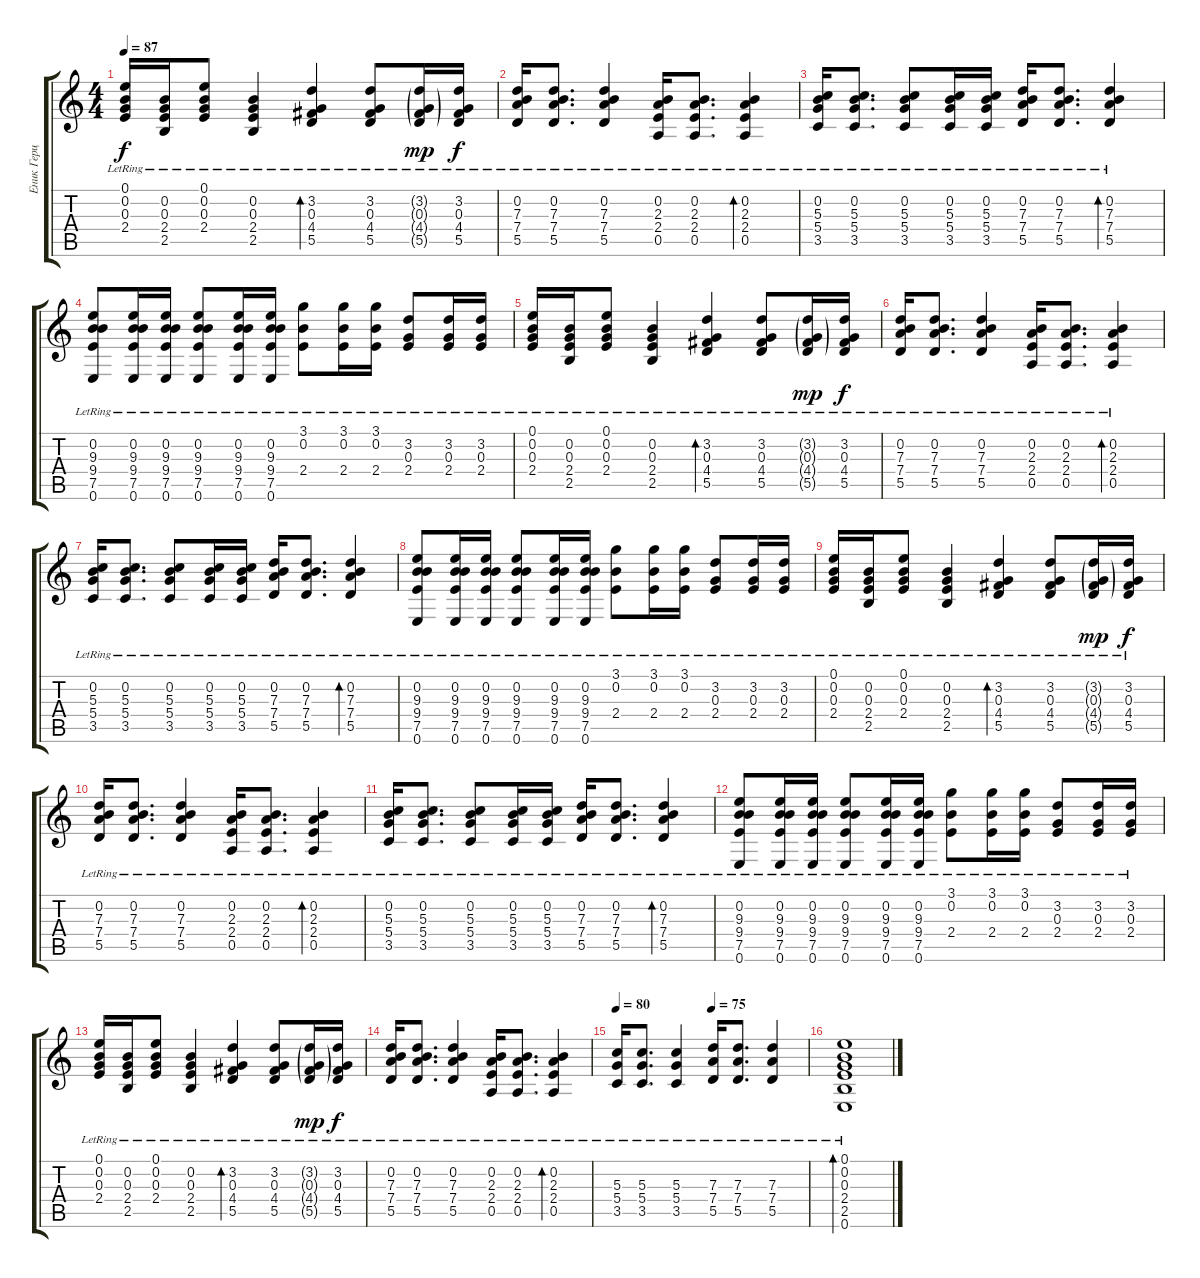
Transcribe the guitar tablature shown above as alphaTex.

\track ("Еник Герц" "Еник Герц") {instrument overdrivenguitar}
\staff {score tabs}
\tuning (E4 B3 G3 D3 A2 E2) {hide}
\ts (4 4)
\tempo 87
\clef g2
\ks c
(0.1{lr} 0.2{lr} 0.3{lr} 2.4{lr}).16{dy f} (0.2{lr} 0.3{lr} 2.4{lr} 2.5{lr}).16 (0.1{lr} 0.2{lr} 0.3{lr} 2.4{lr}).8 (0.2{lr} 0.3{lr} 2.4{lr} 2.5{lr}).4 (3.2{lr} 0.3{lr} 4.4{lr} 5.5{lr}).4{bd 120} (3.2{lr} 0.3{lr} 4.4{lr} 5.5{lr}).8 (3.2{g lr} 0.3{g lr} 4.4{g lr} 5.5{g lr}).16{dy mp} (3.2{lr} 0.3{lr} 4.4{lr} 5.5{lr}).16{dy f} |
(0.2{lr} 7.3{lr} 7.4{lr} 5.5{lr}).16 (0.2{lr} 7.3{lr} 7.4{lr} 5.5{lr}).8{d} (0.2{lr} 7.3{lr} 7.4{lr} 5.5{lr}).4 (0.2{lr} 2.3{lr} 2.4{lr} 0.5{lr}).16 (0.2{lr} 2.3{lr} 2.4{lr} 0.5{lr}).8{d} (0.2{lr} 2.3{lr} 2.4{lr} 0.5{lr}).4{bd 120} |
(0.2{lr} 5.3{lr} 5.4{lr} 3.5{lr}).16 (0.2{lr} 5.3{lr} 5.4{lr} 3.5{lr}).8{d} (0.2{lr} 5.3{lr} 5.4{lr} 3.5{lr}).8 (0.2{lr} 5.3{lr} 5.4{lr} 3.5{lr}).16 (0.2{lr} 5.3{lr} 5.4{lr} 3.5{lr}).16 (0.2{lr} 7.3{lr} 7.4{lr} 5.5{lr}).16 (0.2{lr} 7.3{lr} 7.4{lr} 5.5{lr}).8{d} (0.2{lr} 7.3{lr} 7.4{lr} 5.5{lr}).4{bd 120} |
(0.2{lr} 9.3{lr} 9.4{lr} 7.5{lr} 0.6{lr}).8 (0.2{lr} 9.3{lr} 9.4{lr} 7.5{lr} 0.6{lr}).16 (0.2{lr} 9.3{lr} 9.4{lr} 7.5{lr} 0.6{lr}).16 (0.2{lr} 9.3{lr} 9.4{lr} 7.5{lr} 0.6{lr}).8 (0.2{lr} 9.3{lr} 9.4{lr} 7.5{lr} 0.6{lr}).16 (0.2{lr} 9.3{lr} 9.4{lr} 7.5{lr} 0.6{lr}).16 (3.1{lr} 0.2{lr} 2.4{lr}).8 (3.1{lr} 0.2{lr} 2.4{lr}).16 (3.1{lr} 0.2{lr} 2.4{lr}).16 (3.2{lr} 0.3{lr} 2.4{lr}).8 (3.2{lr} 0.3{lr} 2.4{lr}).16 (3.2{lr} 0.3{lr} 2.4{lr}).16 |
(0.1{lr} 0.2{lr} 0.3{lr} 2.4{lr}).16 (0.2{lr} 0.3{lr} 2.4{lr} 2.5{lr}).16 (0.1{lr} 0.2{lr} 0.3{lr} 2.4{lr}).8 (0.2{lr} 0.3{lr} 2.4{lr} 2.5{lr}).4 (3.2{lr} 0.3{lr} 4.4{lr} 5.5{lr}).4{bd 120} (3.2{lr} 0.3{lr} 4.4{lr} 5.5{lr}).8 (3.2{g lr} 0.3{g lr} 4.4{g lr} 5.5{g lr}).16{dy mp} (3.2{lr} 0.3{lr} 4.4{lr} 5.5{lr}).16{dy f} |
(0.2{lr} 7.3{lr} 7.4{lr} 5.5{lr}).16 (0.2{lr} 7.3{lr} 7.4{lr} 5.5{lr}).8{d} (0.2{lr} 7.3{lr} 7.4{lr} 5.5{lr}).4 (0.2{lr} 2.3{lr} 2.4{lr} 0.5{lr}).16 (0.2{lr} 2.3{lr} 2.4{lr} 0.5{lr}).8{d} (0.2{lr} 2.3{lr} 2.4{lr} 0.5{lr}).4{bd 120} |
(0.2{lr} 5.3{lr} 5.4{lr} 3.5{lr}).16 (0.2{lr} 5.3{lr} 5.4{lr} 3.5{lr}).8{d} (0.2{lr} 5.3{lr} 5.4{lr} 3.5{lr}).8 (0.2{lr} 5.3{lr} 5.4{lr} 3.5{lr}).16 (0.2{lr} 5.3{lr} 5.4{lr} 3.5{lr}).16 (0.2{lr} 7.3{lr} 7.4{lr} 5.5{lr}).16 (0.2{lr} 7.3{lr} 7.4{lr} 5.5{lr}).8{d} (0.2{lr} 7.3{lr} 7.4{lr} 5.5{lr}).4{bd 120} |
(0.2{lr} 9.3{lr} 9.4{lr} 7.5{lr} 0.6{lr}).8 (0.2{lr} 9.3{lr} 9.4{lr} 7.5{lr} 0.6{lr}).16 (0.2{lr} 9.3{lr} 9.4{lr} 7.5{lr} 0.6{lr}).16 (0.2{lr} 9.3{lr} 9.4{lr} 7.5{lr} 0.6{lr}).8 (0.2{lr} 9.3{lr} 9.4{lr} 7.5{lr} 0.6{lr}).16 (0.2{lr} 9.3{lr} 9.4{lr} 7.5{lr} 0.6{lr}).16 (3.1{lr} 0.2{lr} 2.4{lr}).8 (3.1{lr} 0.2{lr} 2.4{lr}).16 (3.1{lr} 0.2{lr} 2.4{lr}).16 (3.2{lr} 0.3{lr} 2.4{lr}).8 (3.2{lr} 0.3{lr} 2.4{lr}).16 (3.2{lr} 0.3{lr} 2.4{lr}).16 |
(0.1{lr} 0.2{lr} 0.3{lr} 2.4{lr}).16 (0.2{lr} 0.3{lr} 2.4{lr} 2.5{lr}).16 (0.1{lr} 0.2{lr} 0.3{lr} 2.4{lr}).8 (0.2{lr} 0.3{lr} 2.4{lr} 2.5{lr}).4 (3.2{lr} 0.3{lr} 4.4{lr} 5.5{lr}).4{bd 120} (3.2{lr} 0.3{lr} 4.4{lr} 5.5{lr}).8 (3.2{g lr} 0.3{g lr} 4.4{g lr} 5.5{g lr}).16{dy mp} (3.2{lr} 0.3{lr} 4.4{lr} 5.5{lr}).16{dy f} |
(0.2{lr} 7.3{lr} 7.4{lr} 5.5{lr}).16 (0.2{lr} 7.3{lr} 7.4{lr} 5.5{lr}).8{d} (0.2{lr} 7.3{lr} 7.4{lr} 5.5{lr}).4 (0.2{lr} 2.3{lr} 2.4{lr} 0.5{lr}).16 (0.2{lr} 2.3{lr} 2.4{lr} 0.5{lr}).8{d} (0.2{lr} 2.3{lr} 2.4{lr} 0.5{lr}).4{bd 120} |
(0.2{lr} 5.3{lr} 5.4{lr} 3.5{lr}).16 (0.2{lr} 5.3{lr} 5.4{lr} 3.5{lr}).8{d} (0.2{lr} 5.3{lr} 5.4{lr} 3.5{lr}).8 (0.2{lr} 5.3{lr} 5.4{lr} 3.5{lr}).16 (0.2{lr} 5.3{lr} 5.4{lr} 3.5{lr}).16 (0.2{lr} 7.3{lr} 7.4{lr} 5.5{lr}).16 (0.2{lr} 7.3{lr} 7.4{lr} 5.5{lr}).8{d} (0.2{lr} 7.3{lr} 7.4{lr} 5.5{lr}).4{bd 120} |
(0.2{lr} 9.3{lr} 9.4{lr} 7.5{lr} 0.6{lr}).8 (0.2{lr} 9.3{lr} 9.4{lr} 7.5{lr} 0.6{lr}).16 (0.2{lr} 9.3{lr} 9.4{lr} 7.5{lr} 0.6{lr}).16 (0.2{lr} 9.3{lr} 9.4{lr} 7.5{lr} 0.6{lr}).8 (0.2{lr} 9.3{lr} 9.4{lr} 7.5{lr} 0.6{lr}).16 (0.2{lr} 9.3{lr} 9.4{lr} 7.5{lr} 0.6{lr}).16 (3.1{lr} 0.2{lr} 2.4{lr}).8 (3.1{lr} 0.2{lr} 2.4{lr}).16 (3.1{lr} 0.2{lr} 2.4{lr}).16 (3.2{lr} 0.3{lr} 2.4{lr}).8 (3.2{lr} 0.3{lr} 2.4{lr}).16 (3.2{lr} 0.3{lr} 2.4{lr}).16 |
(0.1{lr} 0.2{lr} 0.3{lr} 2.4{lr}).16 (0.2{lr} 0.3{lr} 2.4{lr} 2.5{lr}).16 (0.1{lr} 0.2{lr} 0.3{lr} 2.4{lr}).8 (0.2{lr} 0.3{lr} 2.4{lr} 2.5{lr}).4 (3.2{lr} 0.3{lr} 4.4{lr} 5.5{lr}).4{bd 120} (3.2{lr} 0.3{lr} 4.4{lr} 5.5{lr}).8 (3.2{g lr} 0.3{g lr} 4.4{g lr} 5.5{g lr}).16{dy mp} (3.2{lr} 0.3{lr} 4.4{lr} 5.5{lr}).16{dy f} |
(0.2{lr} 7.3{lr} 7.4{lr} 5.5{lr}).16 (0.2{lr} 7.3{lr} 7.4{lr} 5.5{lr}).8{d} (0.2{lr} 7.3{lr} 7.4{lr} 5.5{lr}).4 (0.2{lr} 2.3{lr} 2.4{lr} 0.5{lr}).16 (0.2{lr} 2.3{lr} 2.4{lr} 0.5{lr}).8{d} (0.2{lr} 2.3{lr} 2.4{lr} 0.5{lr}).4{bd 120} |
\tempo 80
\tempo (75 0.5)
(5.3{lr} 5.4{lr} 3.5{lr}).16 (5.3{lr} 5.4{lr} 3.5{lr}).8{d} (5.3{lr} 5.4{lr} 3.5{lr}).4 (7.3{lr} 7.4{lr} 5.5{lr}).16 (7.3{lr} 7.4{lr} 5.5{lr}).8{d} (7.3{lr} 7.4{lr} 5.5{lr}).4 |
(0.1{lr} 0.2{lr} 0.3{lr} 2.4{lr} 2.5{lr} 0.6{lr}).1{bd 240}
